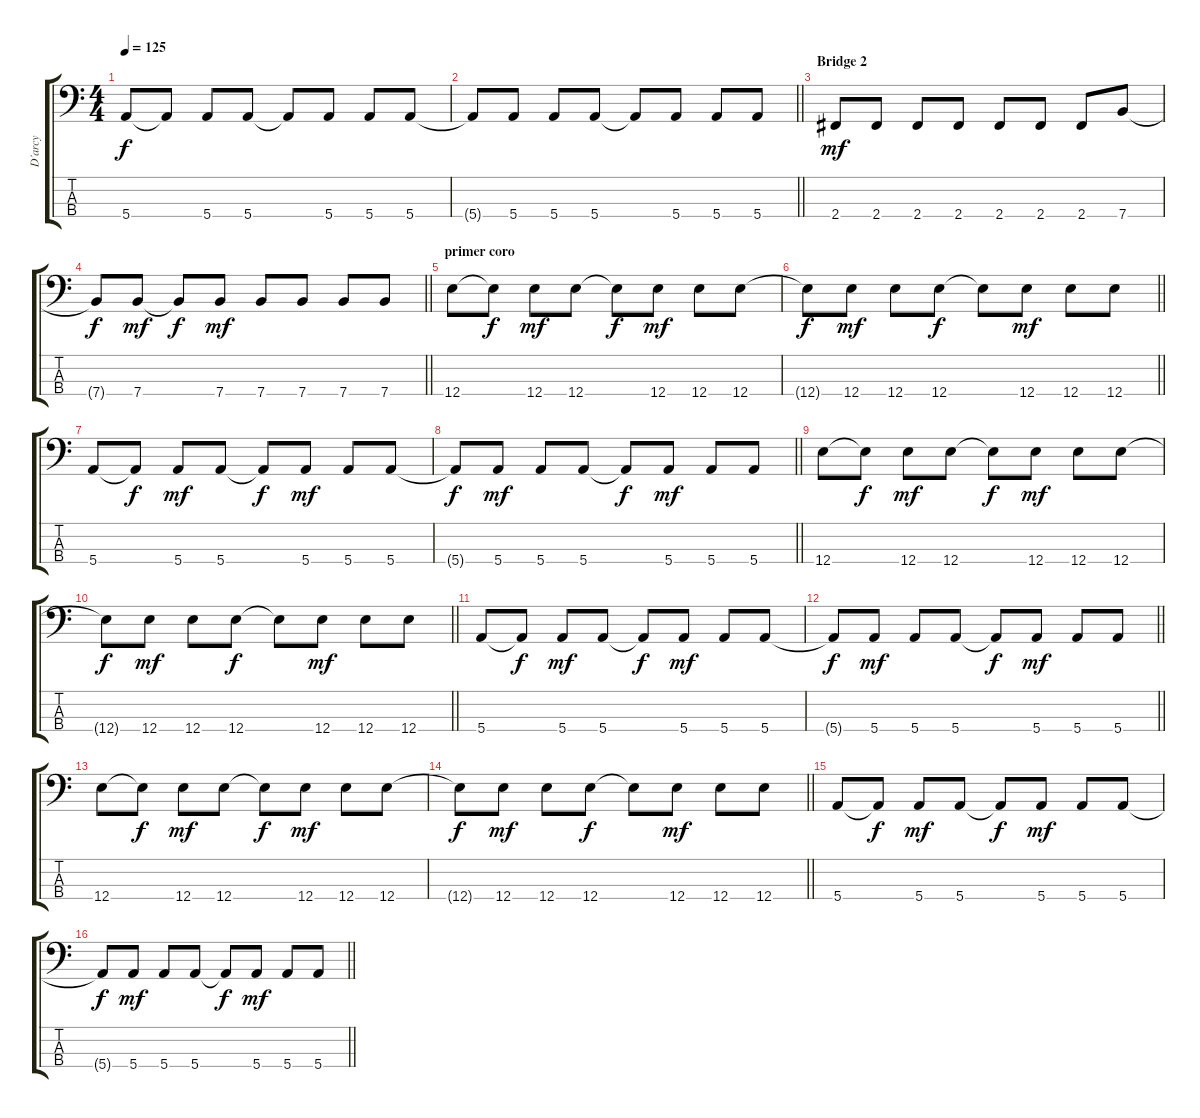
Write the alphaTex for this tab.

\track ("D´arcy" "D´arcy") {instrument electricbassfinger}
\staff {score tabs}
\tuning (G2 D2 A1 E1) {hide}
\ts (4 4)
\tempo 125
\clef f4
\ks c
5.4.8{dy f} 5.4{t}.8 5.4.8 5.4.8 5.4{t}.8 5.4.8 5.4.8 5.4.8 |
\barLineRight lightlight
5.4{t}.8 5.4.8 5.4.8 5.4.8 5.4{t}.8 5.4.8 5.4.8 5.4.8 |
\section ("" "Bridge 2")
2.4.8{dy mf} 2.4.8 2.4.8 2.4.8 2.4.8 2.4.8 2.4.8 7.4.8 |
\barLineRight lightlight
7.4{t}.8{dy f} 7.4.8{dy mf} 7.4{t}.8{dy f} 7.4.8{dy mf} 7.4.8 7.4.8 7.4.8 7.4.8 |
\section ("" "primer coro")
12.4.8 12.4{t}.8{dy f} 12.4.8{dy mf} 12.4.8 12.4{t}.8{dy f} 12.4.8{dy mf} 12.4.8 12.4.8 |
\barLineRight lightlight
12.4{t}.8{dy f} 12.4.8{dy mf} 12.4.8 12.4.8{dy f} 12.4{t}.8 12.4.8{dy mf} 12.4.8 12.4.8 |
5.4.8 5.4{t}.8{dy f} 5.4.8{dy mf} 5.4.8 5.4{t}.8{dy f} 5.4.8{dy mf} 5.4.8 5.4.8 |
\barLineRight lightlight
5.4{t}.8{dy f} 5.4.8{dy mf} 5.4.8 5.4.8 5.4{t}.8{dy f} 5.4.8{dy mf} 5.4.8 5.4.8 |
12.4.8 12.4{t}.8{dy f} 12.4.8{dy mf} 12.4.8 12.4{t}.8{dy f} 12.4.8{dy mf} 12.4.8 12.4.8 |
\barLineRight lightlight
12.4{t}.8{dy f} 12.4.8{dy mf} 12.4.8 12.4.8{dy f} 12.4{t}.8 12.4.8{dy mf} 12.4.8 12.4.8 |
5.4.8 5.4{t}.8{dy f} 5.4.8{dy mf} 5.4.8 5.4{t}.8{dy f} 5.4.8{dy mf} 5.4.8 5.4.8 |
\barLineRight lightlight
5.4{t}.8{dy f} 5.4.8{dy mf} 5.4.8 5.4.8 5.4{t}.8{dy f} 5.4.8{dy mf} 5.4.8 5.4.8 |
12.4.8 12.4{t}.8{dy f} 12.4.8{dy mf} 12.4.8 12.4{t}.8{dy f} 12.4.8{dy mf} 12.4.8 12.4.8 |
\barLineRight lightlight
12.4{t}.8{dy f} 12.4.8{dy mf} 12.4.8 12.4.8{dy f} 12.4{t}.8 12.4.8{dy mf} 12.4.8 12.4.8 |
5.4.8 5.4{t}.8{dy f} 5.4.8{dy mf} 5.4.8 5.4{t}.8{dy f} 5.4.8{dy mf} 5.4.8 5.4.8 |
\barLineRight lightlight
5.4{t}.8{dy f} 5.4.8{dy mf} 5.4.8 5.4.8 5.4{t}.8{dy f} 5.4.8{dy mf} 5.4.8 5.4.8
